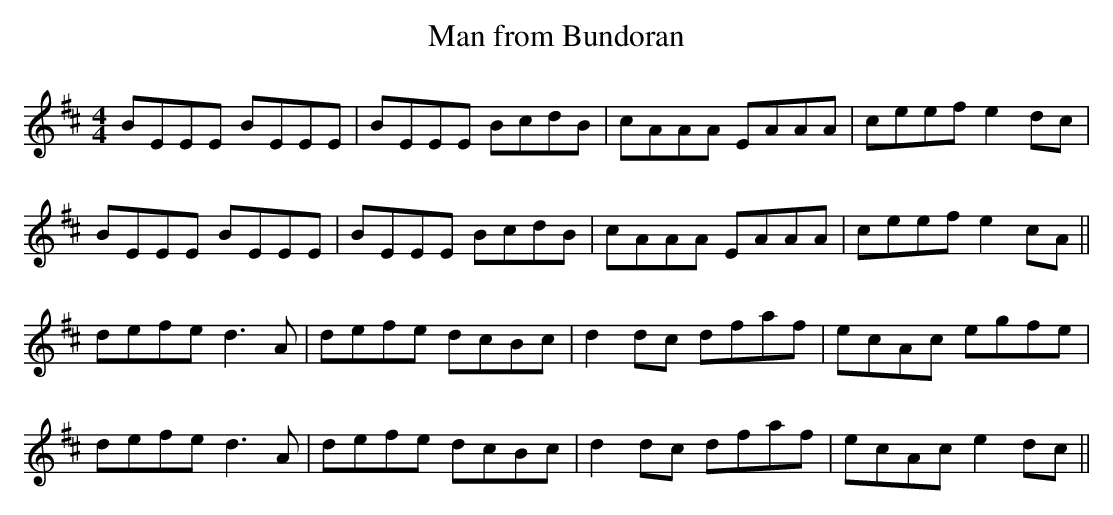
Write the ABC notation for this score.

X:1
T: Man from Bundoran
M: 4/4
L: 1/8
K: Amix
BEEE BEEE | BEEE BcdB | cAAA EAAA | ceef e2 dc |
BEEE BEEE | BEEE BcdB | cAAA EAAA | ceef e2 cA ||
defe d3 A | defe dcBc | d2 dc dfaf | ecAc egfe |
defe d3 A | defe dcBc | d2 dc dfaf | ecAc e2 dc ||
